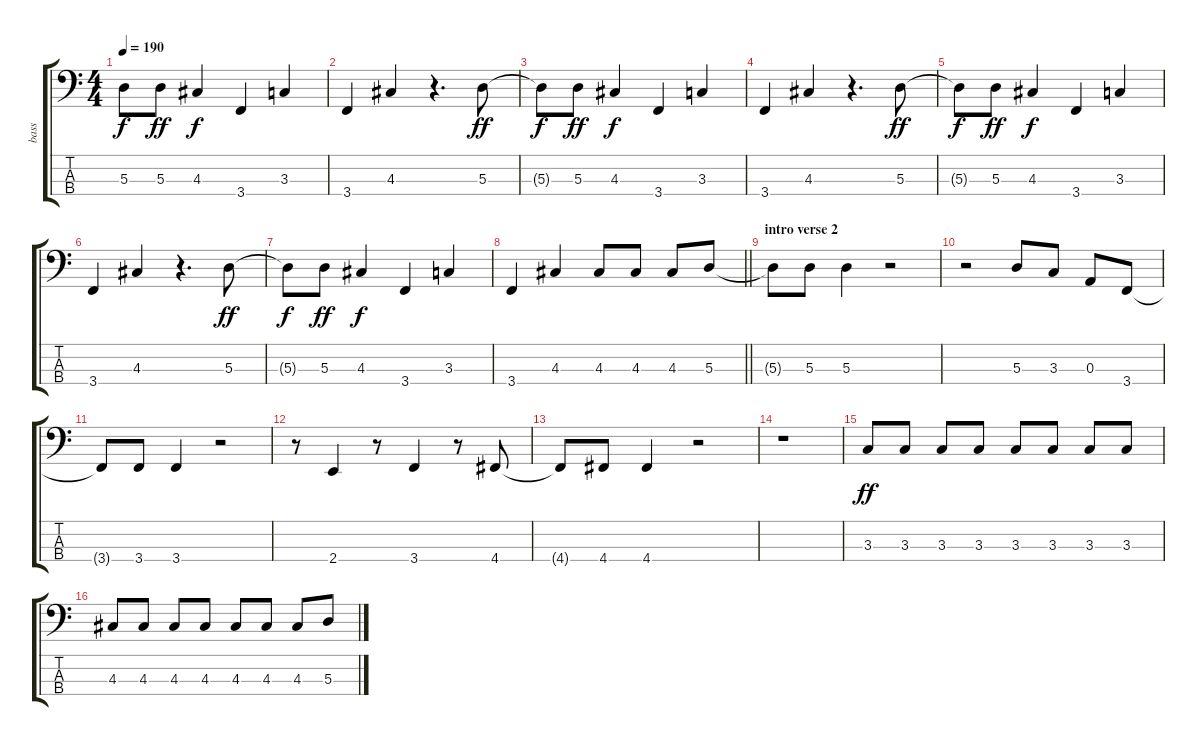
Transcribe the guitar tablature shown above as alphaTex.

\track ("bass" "bass") {instrument electricbasspick}
\staff {score tabs}
\tuning (G2 D2 A1 D1) {hide}
\ts (4 4)
\tempo 190
\clef f4
\ks c
5.3{t}.8{dy f} 5.3.8{dy ff} 4.3.4{dy f} 3.4.4 3.3.4 |
3.4.4 4.3.4 r.4{d} 5.3.8{dy ff} |
5.3{t}.8{dy f} 5.3.8{dy ff} 4.3.4{dy f} 3.4.4 3.3.4 |
3.4.4 4.3.4 r.4{d} 5.3.8{dy ff} |
5.3{t}.8{dy f} 5.3.8{dy ff} 4.3.4{dy f} 3.4.4 3.3.4 |
3.4.4 4.3.4 r.4{d} 5.3.8{dy ff} |
5.3{t}.8{dy f} 5.3.8{dy ff} 4.3.4{dy f} 3.4.4 3.3.4 |
\barLineRight lightlight
3.4.4 4.3.4 4.3.8 4.3.8 4.3.8 5.3.8 |
\section ("" "intro verse 2")
5.3{t}.8 5.3.8 5.3.4 r.2 |
r.2 5.3.8 3.3.8 0.3.8 3.4.8 |
3.4{t}.8 3.4.8 3.4.4 r.2 |
r.8 2.4.4 r.8 3.4.4 r.8 4.4.8 |
4.4{t}.8 4.4.8 4.4.4 r.2 |
r.1 |
3.3.8{dy ff} 3.3.8 3.3.8 3.3.8 3.3.8 3.3.8 3.3.8 3.3.8 |
4.3.8 4.3.8 4.3.8 4.3.8 4.3.8 4.3.8 4.3.8 5.3.8
